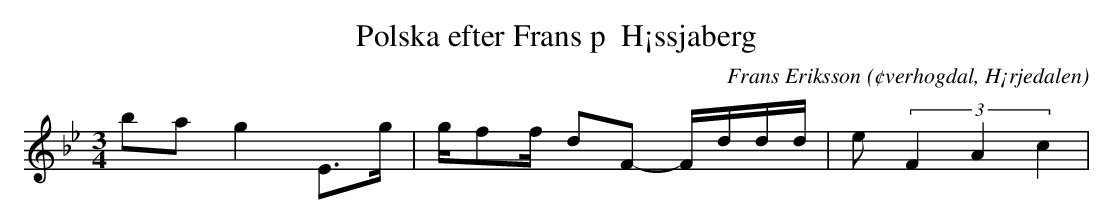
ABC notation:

X:1
T:Polska efter Frans p  H¡ssjaberg
O:¢verhogdal, H¡rjedalen
M:3/4
C:Frans Eriksson
K:Bb
ba g2 E>g |g/ff/- dF- F/d/d/d/|e(3F2A2c2|
